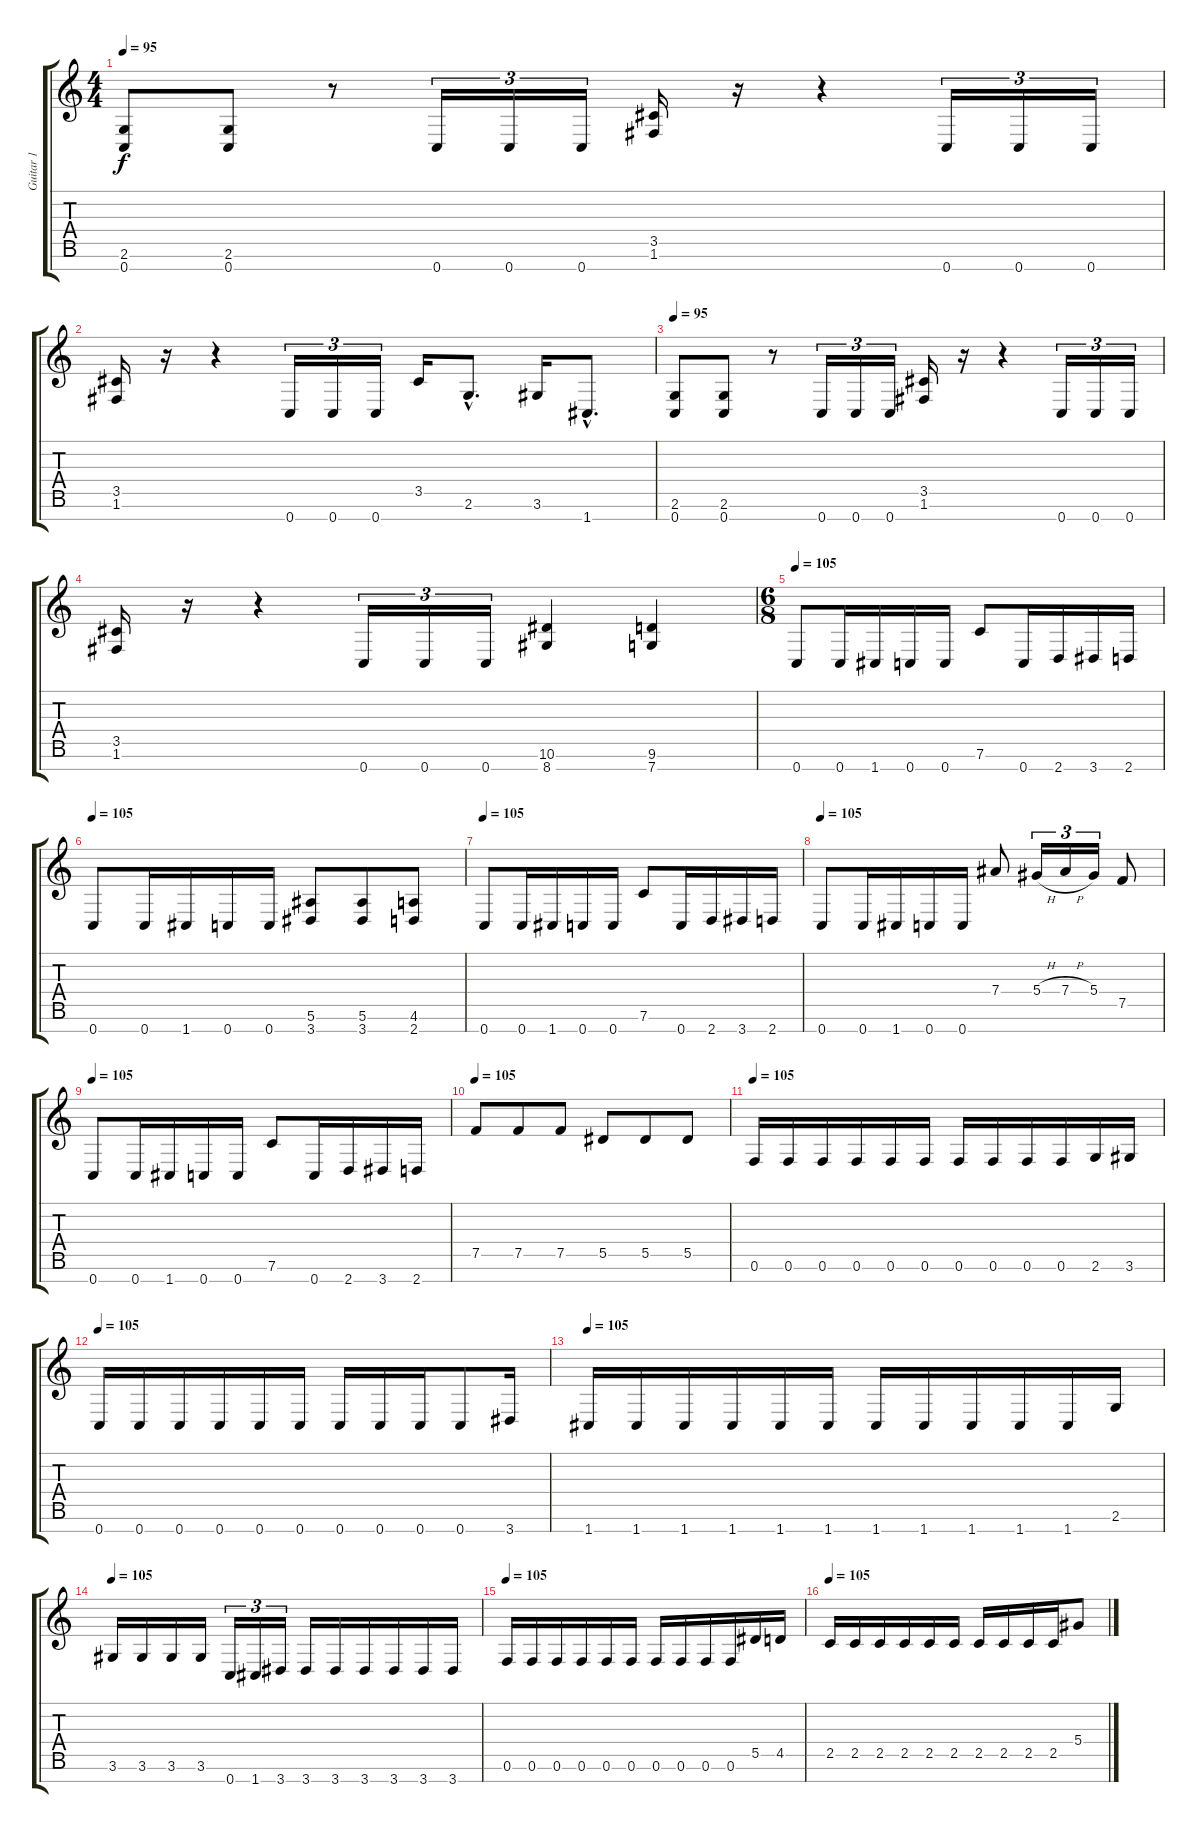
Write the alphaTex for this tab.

\track ("Guitar 1" "Guitar 1") {instrument distortionguitar}
\staff {score tabs}
\tuning (F4 C4 Ab3 Eb3 Bb2 F2 C2) {hide}
\ts (4 4)
\tempo 95
\clef g2
\ks c
(2.6 0.7).8{dy f instrument distortionguitar} (2.6 0.7).8 r.8 0.7.16{tu (3 2)} 0.7.16{tu (3 2)} 0.7.16{tu (3 2)} (3.5 1.6).16 r.16 r.4 0.7.16{tu (3 2)} 0.7.16{tu (3 2)} 0.7.16{tu (3 2)} |
(3.5 1.6).16 r.16 r.4 0.7.16{tu (3 2)} 0.7.16{tu (3 2)} 0.7.16{tu (3 2)} 3.5.16 2.6{hac}.8{d} 3.6.16 1.7{hac}.8{d} |
\tempo 95
(2.6 0.7).8 (2.6 0.7).8 r.8 0.7.16{tu (3 2)} 0.7.16{tu (3 2)} 0.7.16{tu (3 2)} (3.5 1.6).16 r.16 r.4 0.7.16{tu (3 2)} 0.7.16{tu (3 2)} 0.7.16{tu (3 2)} |
(3.5 1.6).16 r.16 r.4 0.7.16{tu (3 2)} 0.7.16{tu (3 2)} 0.7.16{tu (3 2)} (10.6 8.7).4 (9.6 7.7).4 |
\ts (6 8)
\tempo 105
0.7.8 0.7.16 1.7.16 0.7.16 0.7.16 7.6.8 0.7.16 2.7.16 3.7.16 2.7.16 |
\tempo 105
0.7.8 0.7.16 1.7.16 0.7.16 0.7.16 (5.6 3.7).8 (5.6 3.7).8 (4.6 2.7).8 |
\tempo 105
0.7.8 0.7.16 1.7.16 0.7.16 0.7.16 7.6.8 0.7.16 2.7.16 3.7.16 2.7.16 |
\tempo 105
0.7.8 0.7.16 1.7.16 0.7.16 0.7.16 7.4.8 5.4{h}.16{tu (3 2)} 7.4{h}.16{tu (3 2)} 5.4.16{tu (3 2)} 7.5.8 |
\tempo 105
0.7.8 0.7.16 1.7.16 0.7.16 0.7.16 7.6.8 0.7.16 2.7.16 3.7.16 2.7.16 |
\tempo 105
7.5.8 7.5.8 7.5.8 5.5.8 5.5.8 5.5.8 |
\tempo 105
0.6.16 0.6.16 0.6.16 0.6.16 0.6.16 0.6.16 0.6.16 0.6.16 0.6.16 0.6.16 2.6.16 3.6.16 |
\tempo 105
0.7.16 0.7.16 0.7.16 0.7.16 0.7.16 0.7.16 0.7.16 0.7.16 0.7.16 0.7.8 3.7.16 |
\tempo 105
1.7.16 1.7.16 1.7.16 1.7.16 1.7.16 1.7.16 1.7.16 1.7.16 1.7.16 1.7.16 1.7.16 2.6.16 |
\tempo 105
3.6.16 3.6.16 3.6.16 3.6.16 0.7.16{tu (3 2)} 1.7.16{tu (3 2)} 3.7.16{tu (3 2)} 3.7.16 3.7.16 3.7.16 3.7.16 3.7.16 3.7.16 |
\tempo 105
0.6.16 0.6.16 0.6.16 0.6.16 0.6.16 0.6.16 0.6.16 0.6.16 0.6.16 0.6.16 5.5.16 4.5.16 |
\tempo 105
2.5.16 2.5.16 2.5.16 2.5.16 2.5.16 2.5.16 2.5.16 2.5.16 2.5.16 2.5.16 5.4.8
